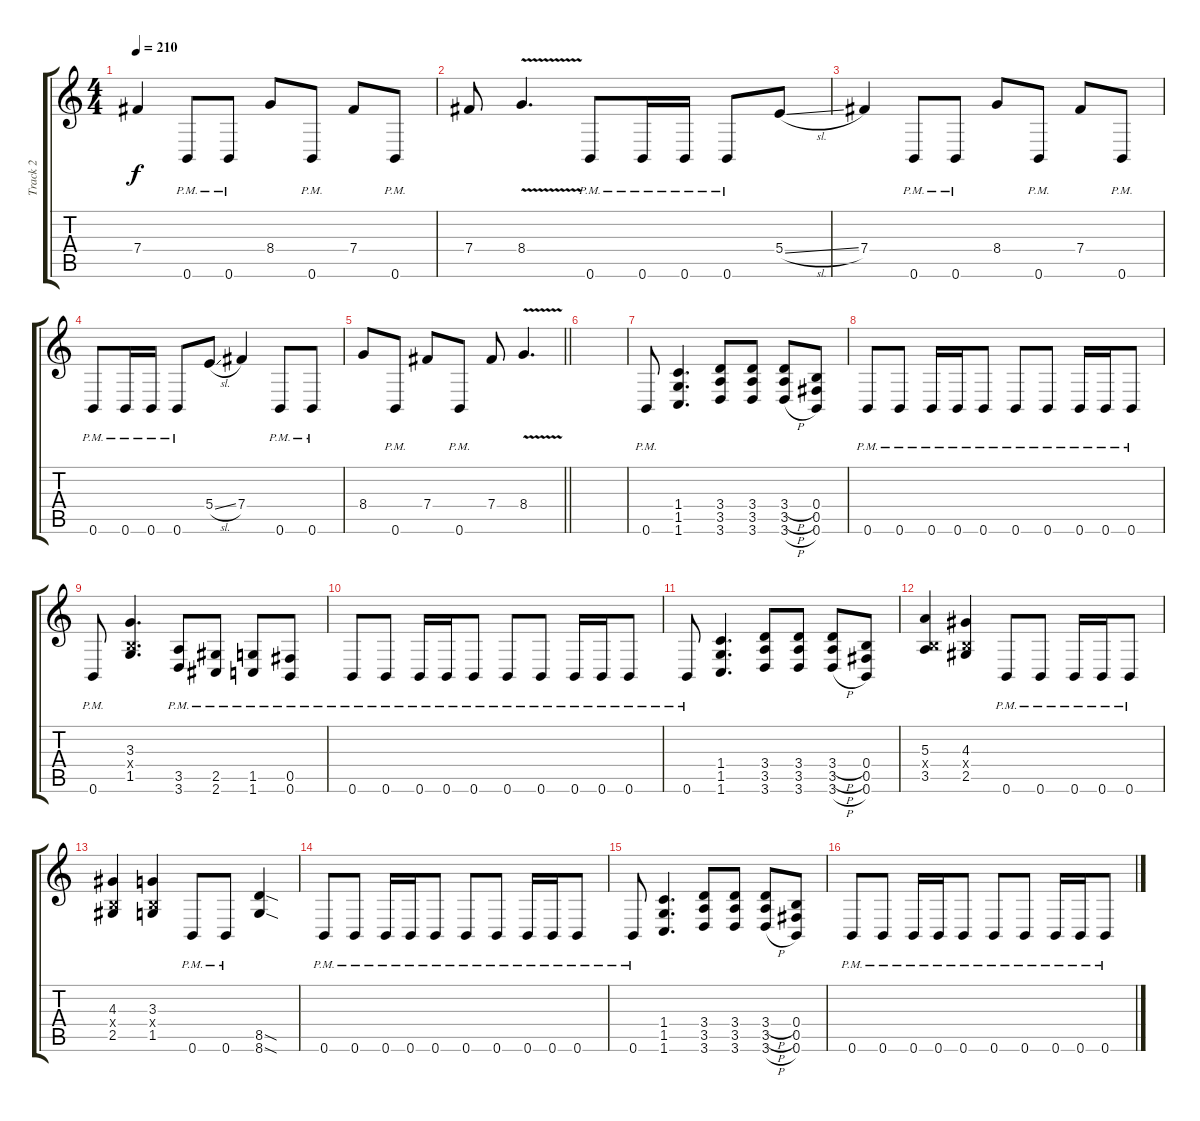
\track ("Track 2" "Track 2") {instrument distortionguitar}
\staff {score tabs}
\tuning (Db4 Ab3 E3 B2 Gb2 B1) {hide}
\ts (4 4)
\tempo 210
\clef g2
\ks c
7.4.4{dy f} 0.6{pm}.8 0.6{pm}.8 8.4.8 0.6{pm}.8 7.4.8 0.6{pm}.8 |
7.4.8 8.4{v}.4{d} 0.6{pm}.8 0.6{pm}.16 0.6{pm}.16 0.6{pm}.8 5.4{sl}.8 |
7.4.4 0.6{pm}.8 0.6{pm}.8 8.4.8 0.6{pm}.8 7.4.8 0.6{pm}.8 |
0.6{pm}.8 0.6{pm}.16 0.6{pm}.16 0.6{pm}.8 5.4{sl}.8 7.4.4 0.6{pm}.8 0.6{pm}.8 |
\barLineRight lightlight
8.4.8 0.6{pm}.8 7.4.8 0.6{pm}.8 7.4.8 8.4{v}.4{d} |
|
0.6{pm}.8 (1.4 1.5 1.6).4{d} (3.4 3.5 3.6).8 (3.4 3.5 3.6).8 (3.4{h} 3.5{h} 3.6{h}).8 (0.4 0.5 0.6).8 |
0.6{pm}.8 0.6{pm}.8 0.6{pm}.16 0.6{pm}.16 0.6{pm}.8 0.6{pm}.8 0.6{pm}.8 0.6{pm}.16 0.6{pm}.16 0.6{pm}.8 |
0.6{pm}.8 (3.3 0.4{x} 1.5).4{d} (3.5{pm} 3.6{pm}).8 (2.5{pm} 2.6{pm}).8 (1.5{pm} 1.6{pm}).8 (0.5{pm} 0.6{pm}).8 |
0.6{pm}.8 0.6{pm}.8 0.6{pm}.16 0.6{pm}.16 0.6{pm}.8 0.6{pm}.8 0.6{pm}.8 0.6{pm}.16 0.6{pm}.16 0.6{pm}.8 |
0.6{pm}.8 (1.4 1.5 1.6).4{d} (3.4 3.5 3.6).8 (3.4 3.5 3.6).8 (3.4{h} 3.5{h} 3.6{h}).8 (0.4 0.5 0.6).8 |
(5.3 0.4{x} 3.5).4 (4.3 0.4{x} 2.5).4 0.6{pm}.8 0.6{pm}.8 0.6{pm}.16 0.6{pm}.16 0.6{pm}.8 |
(4.3 0.4{x} 2.5).4 (3.3 0.4{x} 1.5).4 0.6{pm}.8 0.6{pm}.8 (8.5{sod} 8.6{sod}).4 |
0.6{pm}.8 0.6{pm}.8 0.6{pm}.16 0.6{pm}.16 0.6{pm}.8 0.6{pm}.8 0.6{pm}.8 0.6{pm}.16 0.6{pm}.16 0.6{pm}.8 |
0.6{pm}.8 (1.4 1.5 1.6).4{d} (3.4 3.5 3.6).8 (3.4 3.5 3.6).8 (3.4{h} 3.5{h} 3.6{h}).8 (0.4 0.5 0.6).8 |
0.6{pm}.8 0.6{pm}.8 0.6{pm}.16 0.6{pm}.16 0.6{pm}.8 0.6{pm}.8 0.6{pm}.8 0.6{pm}.16 0.6{pm}.16 0.6{pm}.8
